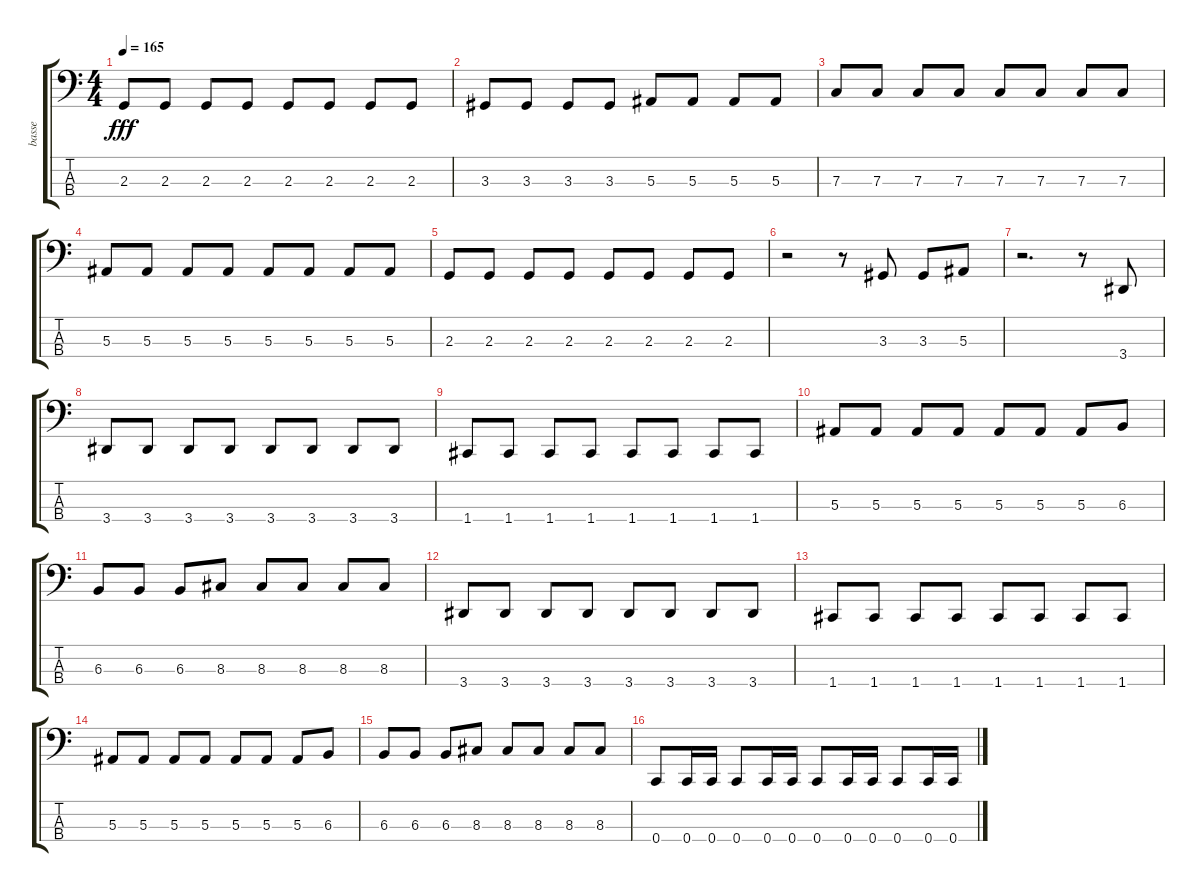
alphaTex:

\track ("basse" "basse") {instrument electricbassfinger}
\staff {score tabs}
\tuning (Eb2 Bb1 F1 C1) {hide}
\ts (4 4)
\tempo 165
\clef f4
\ks c
2.3.8{dy fff} 2.3.8 2.3.8 2.3.8 2.3.8 2.3.8 2.3.8 2.3.8 |
3.3.8 3.3.8 3.3.8 3.3.8 5.3.8 5.3.8 5.3.8 5.3.8 |
7.3.8 7.3.8 7.3.8 7.3.8 7.3.8 7.3.8 7.3.8 7.3.8 |
5.3.8 5.3.8 5.3.8 5.3.8 5.3.8 5.3.8 5.3.8 5.3.8 |
2.3.8 2.3.8 2.3.8 2.3.8 2.3.8 2.3.8 2.3.8 2.3.8 |
r.2 r.8 3.3.8 3.3.8 5.3.8 |
r.2{d} r.8 3.4.8 |
3.4.8 3.4.8 3.4.8 3.4.8 3.4.8 3.4.8 3.4.8 3.4.8 |
1.4.8 1.4.8 1.4.8 1.4.8 1.4.8 1.4.8 1.4.8 1.4.8 |
5.3.8 5.3.8 5.3.8 5.3.8 5.3.8 5.3.8 5.3.8 6.3.8 |
6.3.8 6.3.8 6.3.8 8.3.8 8.3.8 8.3.8 8.3.8 8.3.8 |
3.4.8 3.4.8 3.4.8 3.4.8 3.4.8 3.4.8 3.4.8 3.4.8 |
1.4.8 1.4.8 1.4.8 1.4.8 1.4.8 1.4.8 1.4.8 1.4.8 |
5.3.8 5.3.8 5.3.8 5.3.8 5.3.8 5.3.8 5.3.8 6.3.8 |
6.3.8 6.3.8 6.3.8 8.3.8 8.3.8 8.3.8 8.3.8 8.3.8 |
0.4.8 0.4.16 0.4.16 0.4.8 0.4.16 0.4.16 0.4.8 0.4.16 0.4.16 0.4.8 0.4.16 0.4.16
